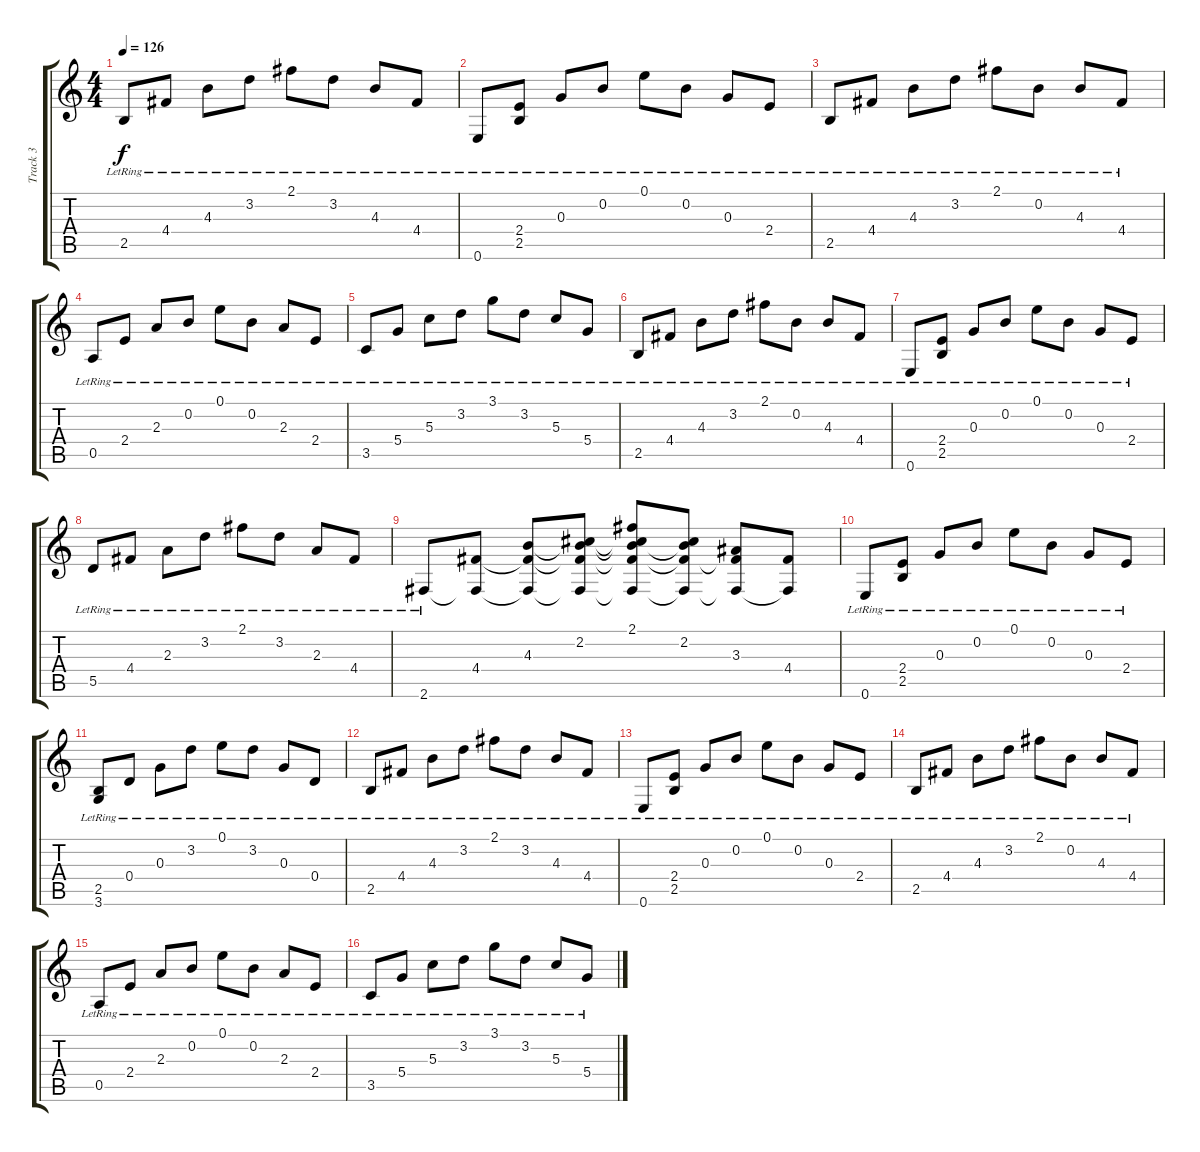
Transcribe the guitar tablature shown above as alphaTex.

\track ("Track 3" "Track 3") {instrument acousticguitarnylon}
\staff {score tabs}
\tuning (E4 B3 G3 D3 A2 E2) {hide}
\ts (4 4)
\tempo 126
\clef g2
\ks c
2.5{lr}.8{dy f instrument acousticguitarnylon} 4.4{lr}.8 4.3{lr}.8 3.2{lr}.8 2.1{lr}.8 3.2{lr}.8 4.3{lr}.8 4.4{lr}.8 |
0.6{lr}.8{instrument acousticguitarnylon} (2.4{lr} 2.5{lr}).8 0.3{lr}.8 0.2{lr}.8 0.1{lr}.8 0.2{lr}.8 0.3{lr}.8 2.4{lr}.8 |
2.5{lr}.8{instrument acousticguitarnylon} 4.4{lr}.8 4.3{lr}.8 3.2{lr}.8 2.1{lr}.8 0.2{lr}.8 4.3{lr}.8 4.4{lr}.8 |
0.5{lr}.8{instrument acousticguitarnylon} 2.4{lr}.8 2.3{lr}.8 0.2{lr}.8 0.1{lr}.8 0.2{lr}.8 2.3{lr}.8 2.4{lr}.8 |
3.5{lr}.8{instrument acousticguitarnylon} 5.4{lr}.8 5.3{lr}.8 3.2{lr}.8 3.1{lr}.8 3.2{lr}.8 5.3{lr}.8 5.4{lr}.8 |
2.5{lr}.8{instrument acousticguitarnylon} 4.4{lr}.8 4.3{lr}.8 3.2{lr}.8 2.1{lr}.8 0.2{lr}.8 4.3{lr}.8 4.4{lr}.8 |
0.6{lr}.8{instrument acousticguitarnylon} (2.4{lr} 2.5{lr}).8 0.3{lr}.8 0.2{lr}.8 0.1{lr}.8 0.2{lr}.8 0.3{lr}.8 2.4{lr}.8 |
5.5{lr}.8{instrument acousticguitarnylon} 4.4{lr}.8 2.3{lr}.8 3.2{lr}.8 2.1{lr}.8 3.2{lr}.8 2.3{lr}.8 4.4{lr}.8 |
2.6{lr}.8{instrument acousticguitarnylon} (4.4 2.6{t}).8 (4.3 4.4{t} 2.6{t}).8 (2.2 4.3{t} 4.4{t} 2.6{t}).8 (2.1 2.2{t} 4.3{t} 4.4{t} 2.6{t}).8 (2.2 4.3{t} 4.4{t} 2.6{t}).8 (3.3 4.4{t} 2.6{t}).8 (4.4 2.6{t}).8 |
0.6{lr}.8{instrument acousticguitarnylon} (2.4{lr} 2.5{lr}).8 0.3{lr}.8 0.2{lr}.8 0.1{lr}.8 0.2{lr}.8 0.3{lr}.8 2.4{lr}.8 |
(2.5{lr} 3.6).8{instrument acousticguitarnylon} 0.4{lr}.8 0.3{lr}.8 3.2{lr}.8 0.1{lr}.8 3.2{lr}.8 0.3{lr}.8 0.4{lr}.8 |
2.5{lr}.8{instrument acousticguitarnylon} 4.4{lr}.8 4.3{lr}.8 3.2{lr}.8 2.1{lr}.8 3.2{lr}.8 4.3{lr}.8 4.4{lr}.8 |
0.6{lr}.8{instrument acousticguitarnylon} (2.4{lr} 2.5{lr}).8 0.3{lr}.8 0.2{lr}.8 0.1{lr}.8 0.2{lr}.8 0.3{lr}.8 2.4{lr}.8 |
2.5{lr}.8{instrument acousticguitarnylon} 4.4{lr}.8 4.3{lr}.8 3.2{lr}.8 2.1{lr}.8 0.2{lr}.8 4.3{lr}.8 4.4{lr}.8 |
0.5{lr}.8{instrument acousticguitarnylon} 2.4{lr}.8 2.3{lr}.8 0.2{lr}.8 0.1{lr}.8 0.2{lr}.8 2.3{lr}.8 2.4{lr}.8 |
3.5{lr}.8{instrument acousticguitarnylon} 5.4{lr}.8 5.3{lr}.8 3.2{lr}.8 3.1{lr}.8 3.2{lr}.8 5.3{lr}.8 5.4{lr}.8
